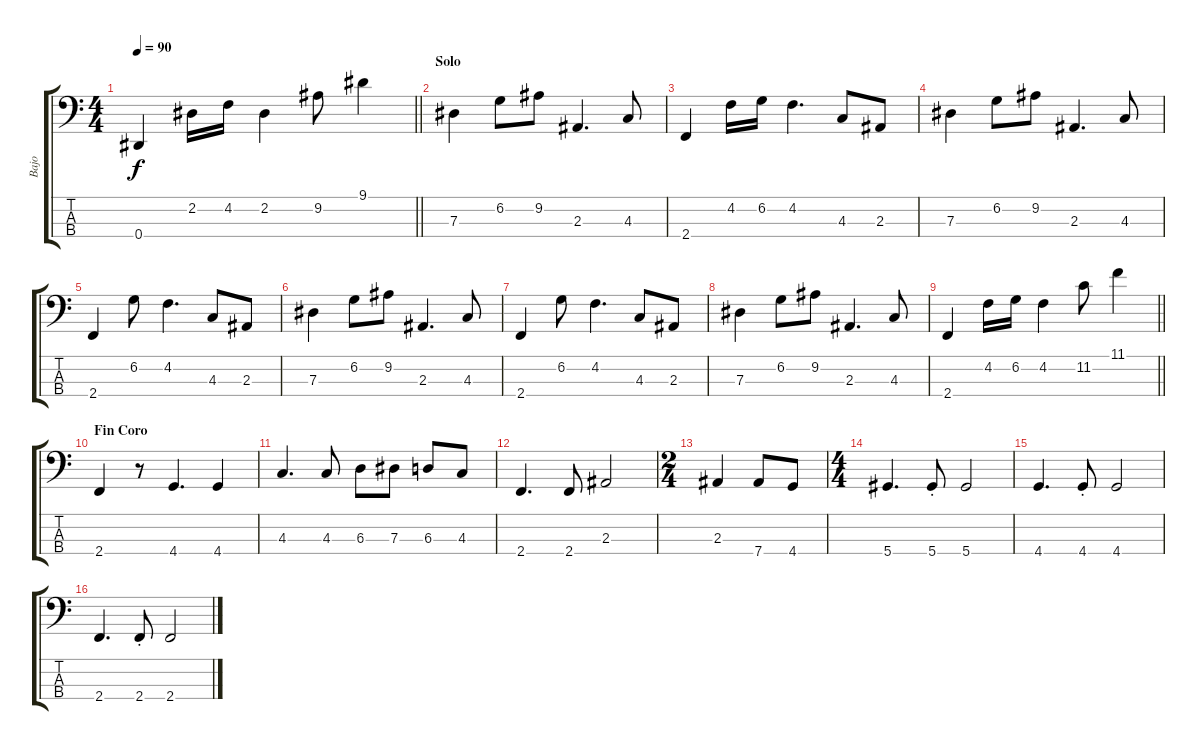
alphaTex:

\track ("Bajo" "Bajo") {instrument electricbassfinger}
\staff {score tabs}
\tuning (Gb2 Db2 Ab1 Eb1) {hide}
\ts (4 4)
\tempo 90
\clef f4
\barLineRight lightlight
\ks c
0.4.4{dy f} 2.2.16 4.2.16 2.2.4 9.2.8 9.1.4 |
\section ("" "Solo")
7.3.4 6.2.8 9.2.8 2.3.4{d} 4.3.8 |
2.4.4 4.2.16 6.2.16 4.2.4{d} 4.3.8 2.3.8 |
7.3.4 6.2.8 9.2.8 2.3.4{d} 4.3.8 |
2.4.4 6.2.8 4.2.4{d} 4.3.8 2.3.8 |
7.3.4 6.2.8 9.2.8 2.3.4{d} 4.3.8 |
2.4.4 6.2.8 4.2.4{d} 4.3.8 2.3.8 |
7.3.4 6.2.8 9.2.8 2.3.4{d} 4.3.8 |
\barLineRight lightlight
2.4.4 4.2.16 6.2.16 4.2.4 11.2.8 11.1.4 |
\section ("" "Fin Coro")
2.4.4 r.8 4.4.4{d} 4.4.4 |
4.3.4{d} 4.3.8 6.3.8 7.3.8 6.3.8 4.3.8 |
2.4.4{d} 2.4.8 2.3.2 |
\ts (2 4)
2.3.4 7.4.8 4.4.8 |
\ts (4 4)
5.4.4{d} 5.4{st}.8 5.4.2 |
4.4.4{d} 4.4{st}.8 4.4.2 |
2.4.4{d} 2.4{st}.8 2.4.2
